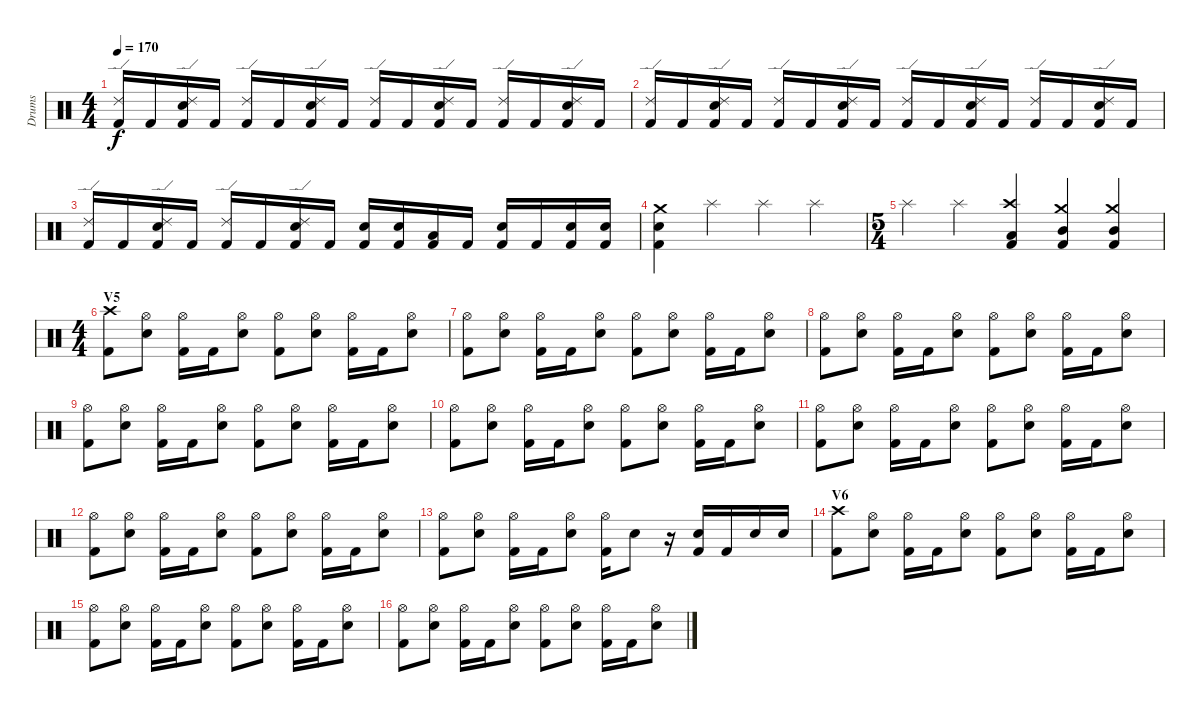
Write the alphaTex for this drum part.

\track ("Drums" "Drums") {instrument percussion}
\staff {score}
\articulation defaults
\ts (4 4)
\tempo 170
\clef neutral
\ks c
("Ride (edge) 2" "Kick (hit) 2").16{dy f} "Kick (hit) 2".16 ("Ride (edge) 2" "Electric Snare (hit)" "Kick (hit) 2").16 "Kick (hit) 2".16 ("Ride (edge) 2" "Kick (hit) 2").16 "Kick (hit) 2".16 ("Ride (edge) 2" "Electric Snare (hit)" "Kick (hit) 2").16 "Kick (hit) 2".16 ("Ride (edge) 2" "Kick (hit) 2").16 "Kick (hit) 2".16 ("Ride (edge) 2" "Electric Snare (hit)" "Kick (hit) 2").16 "Kick (hit) 2".16 ("Ride (edge) 2" "Kick (hit) 2").16 "Kick (hit) 2".16 ("Ride (edge) 2" "Electric Snare (hit)" "Kick (hit) 2").16 "Kick (hit) 2".16 |
("Ride (edge) 2" "Kick (hit) 2").16 "Kick (hit) 2".16 ("Ride (edge) 2" "Electric Snare (hit)" "Kick (hit) 2").16 "Kick (hit) 2".16 ("Ride (edge) 2" "Kick (hit) 2").16 "Kick (hit) 2".16 ("Ride (edge) 2" "Electric Snare (hit)" "Kick (hit) 2").16 "Kick (hit) 2".16 ("Ride (edge) 2" "Kick (hit) 2").16 "Kick (hit) 2".16 ("Ride (edge) 2" "Electric Snare (hit)" "Kick (hit) 2").16 "Kick (hit) 2".16 ("Ride (edge) 2" "Kick (hit) 2").16 "Kick (hit) 2".16 ("Ride (edge) 2" "Electric Snare (hit)" "Kick (hit) 2").16 "Kick (hit) 2".16 |
("Ride (edge) 2" "Kick (hit) 2").16 "Kick (hit) 2".16 ("Ride (edge) 2" "Electric Snare (hit)" "Kick (hit) 2").16 "Kick (hit) 2".16 ("Ride (edge) 2" "Kick (hit) 2").16 "Kick (hit) 2".16 ("Ride (edge) 2" "Electric Snare (hit)" "Kick (hit) 2").16 "Kick (hit) 2".16 ("Electric Snare (hit)" "Kick (hit) 2").16 ("Electric Snare (hit)" "Kick (hit) 2").16 ("Low Floor Tom (hit)" "Kick (hit) 2").16 "Kick (hit) 2".16 ("Electric Snare (hit)" "Kick (hit) 2").16 "Kick (hit) 2".16 ("Electric Snare (hit)" "Kick (hit) 2").16 ("Electric Snare (hit)" "Kick (hit) 2").16 |
("Crash medium (hit)" "Electric Snare (hit)" "Kick (hit) 2").4 "Splash (hit)".4 "Splash (hit)".4 "Splash (hit)".4 |
\ts (5 4)
"Splash (hit)".4 "Splash (hit)".4 ("Crash high (hit)" "Low Tom (hit)" "Kick (hit) 2").4 ("Crash medium (hit)" "Mid Tom (hit)" "Kick (hit) 2").4 ("Crash medium (hit)" "Mid Tom (hit)" "Kick (hit) 2").4 |
\ts (4 4)
\section ("" "V5")
("Crash high (hit)" "Kick (hit) 2").8 ("Hi-Hat (open)" "Electric Snare (hit)").8 ("Hi-Hat (open)" "Kick (hit) 2").16 "Kick (hit) 2".16 ("Hi-Hat (open)" "Electric Snare (hit)").8 ("Hi-Hat (open)" "Kick (hit) 2").8 ("Hi-Hat (open)" "Electric Snare (hit)").8 ("Hi-Hat (open)" "Kick (hit) 2").16 "Kick (hit) 2".16 ("Hi-Hat (open)" "Electric Snare (hit)").8 |
("Hi-Hat (open)" "Kick (hit) 2").8 ("Hi-Hat (open)" "Electric Snare (hit)").8 ("Hi-Hat (open)" "Kick (hit) 2").16 "Kick (hit) 2".16 ("Hi-Hat (open)" "Electric Snare (hit)").8 ("Hi-Hat (open)" "Kick (hit) 2").8 ("Hi-Hat (open)" "Electric Snare (hit)").8 ("Hi-Hat (open)" "Kick (hit) 2").16 "Kick (hit) 2".16 ("Hi-Hat (open)" "Electric Snare (hit)").8 |
("Hi-Hat (open)" "Kick (hit) 2").8 ("Hi-Hat (open)" "Electric Snare (hit)").8 ("Hi-Hat (open)" "Kick (hit) 2").16 "Kick (hit) 2".16 ("Hi-Hat (open)" "Electric Snare (hit)").8 ("Hi-Hat (open)" "Kick (hit) 2").8 ("Hi-Hat (open)" "Electric Snare (hit)").8 ("Hi-Hat (open)" "Kick (hit) 2").16 "Kick (hit) 2".16 ("Hi-Hat (open)" "Electric Snare (hit)").8 |
("Hi-Hat (open)" "Kick (hit) 2").8 ("Hi-Hat (open)" "Electric Snare (hit)").8 ("Hi-Hat (open)" "Kick (hit) 2").16 "Kick (hit) 2".16 ("Hi-Hat (open)" "Electric Snare (hit)").8 ("Hi-Hat (open)" "Kick (hit) 2").8 ("Hi-Hat (open)" "Electric Snare (hit)").8 ("Hi-Hat (open)" "Kick (hit) 2").16 "Kick (hit) 2".16 ("Hi-Hat (open)" "Electric Snare (hit)").8 |
("Hi-Hat (open)" "Kick (hit) 2").8 ("Hi-Hat (open)" "Electric Snare (hit)").8 ("Hi-Hat (open)" "Kick (hit) 2").16 "Kick (hit) 2".16 ("Hi-Hat (open)" "Electric Snare (hit)").8 ("Hi-Hat (open)" "Kick (hit) 2").8 ("Hi-Hat (open)" "Electric Snare (hit)").8 ("Hi-Hat (open)" "Kick (hit) 2").16 "Kick (hit) 2".16 ("Hi-Hat (open)" "Electric Snare (hit)").8 |
("Hi-Hat (open)" "Kick (hit) 2").8 ("Hi-Hat (open)" "Electric Snare (hit)").8 ("Hi-Hat (open)" "Kick (hit) 2").16 "Kick (hit) 2".16 ("Hi-Hat (open)" "Electric Snare (hit)").8 ("Hi-Hat (open)" "Kick (hit) 2").8 ("Hi-Hat (open)" "Electric Snare (hit)").8 ("Hi-Hat (open)" "Kick (hit) 2").16 "Kick (hit) 2".16 ("Hi-Hat (open)" "Electric Snare (hit)").8 |
("Hi-Hat (open)" "Kick (hit) 2").8 ("Hi-Hat (open)" "Electric Snare (hit)").8 ("Hi-Hat (open)" "Kick (hit) 2").16 "Kick (hit) 2".16 ("Hi-Hat (open)" "Electric Snare (hit)").8 ("Hi-Hat (open)" "Kick (hit) 2").8 ("Hi-Hat (open)" "Electric Snare (hit)").8 ("Hi-Hat (open)" "Kick (hit) 2").16 "Kick (hit) 2".16 ("Hi-Hat (open)" "Electric Snare (hit)").8 |
("Hi-Hat (open)" "Kick (hit) 2").8 ("Hi-Hat (open)" "Electric Snare (hit)").8 ("Hi-Hat (open)" "Kick (hit) 2").16 "Kick (hit) 2".16 ("Hi-Hat (open)" "Electric Snare (hit)").8 ("Hi-Hat (open)" "Kick (hit) 2").16 "Electric Snare (hit)".8 r.16 ("Electric Snare (hit)" "Kick (hit) 2").16 "Kick (hit) 2".16 "Electric Snare (hit)".16 "Electric Snare (hit)".16 |
\section ("" "V6")
("Crash high (hit)" "Kick (hit) 2").8 ("Hi-Hat (open)" "Electric Snare (hit)").8 ("Hi-Hat (open)" "Kick (hit) 2").16 "Kick (hit) 2".16 ("Hi-Hat (open)" "Electric Snare (hit)").8 ("Hi-Hat (open)" "Kick (hit) 2").8 ("Hi-Hat (open)" "Electric Snare (hit)").8 ("Hi-Hat (open)" "Kick (hit) 2").16 "Kick (hit) 2".16 ("Hi-Hat (open)" "Electric Snare (hit)").8 |
("Hi-Hat (open)" "Kick (hit) 2").8 ("Hi-Hat (open)" "Electric Snare (hit)").8 ("Hi-Hat (open)" "Kick (hit) 2").16 "Kick (hit) 2".16 ("Hi-Hat (open)" "Electric Snare (hit)").8 ("Hi-Hat (open)" "Kick (hit) 2").8 ("Hi-Hat (open)" "Electric Snare (hit)").8 ("Hi-Hat (open)" "Kick (hit) 2").16 "Kick (hit) 2".16 ("Hi-Hat (open)" "Electric Snare (hit)").8 |
("Hi-Hat (open)" "Kick (hit) 2").8 ("Hi-Hat (open)" "Electric Snare (hit)").8 ("Hi-Hat (open)" "Kick (hit) 2").16 "Kick (hit) 2".16 ("Hi-Hat (open)" "Electric Snare (hit)").8 ("Hi-Hat (open)" "Kick (hit) 2").8 ("Hi-Hat (open)" "Electric Snare (hit)").8 ("Hi-Hat (open)" "Kick (hit) 2").16 "Kick (hit) 2".16 ("Hi-Hat (open)" "Electric Snare (hit)").8
